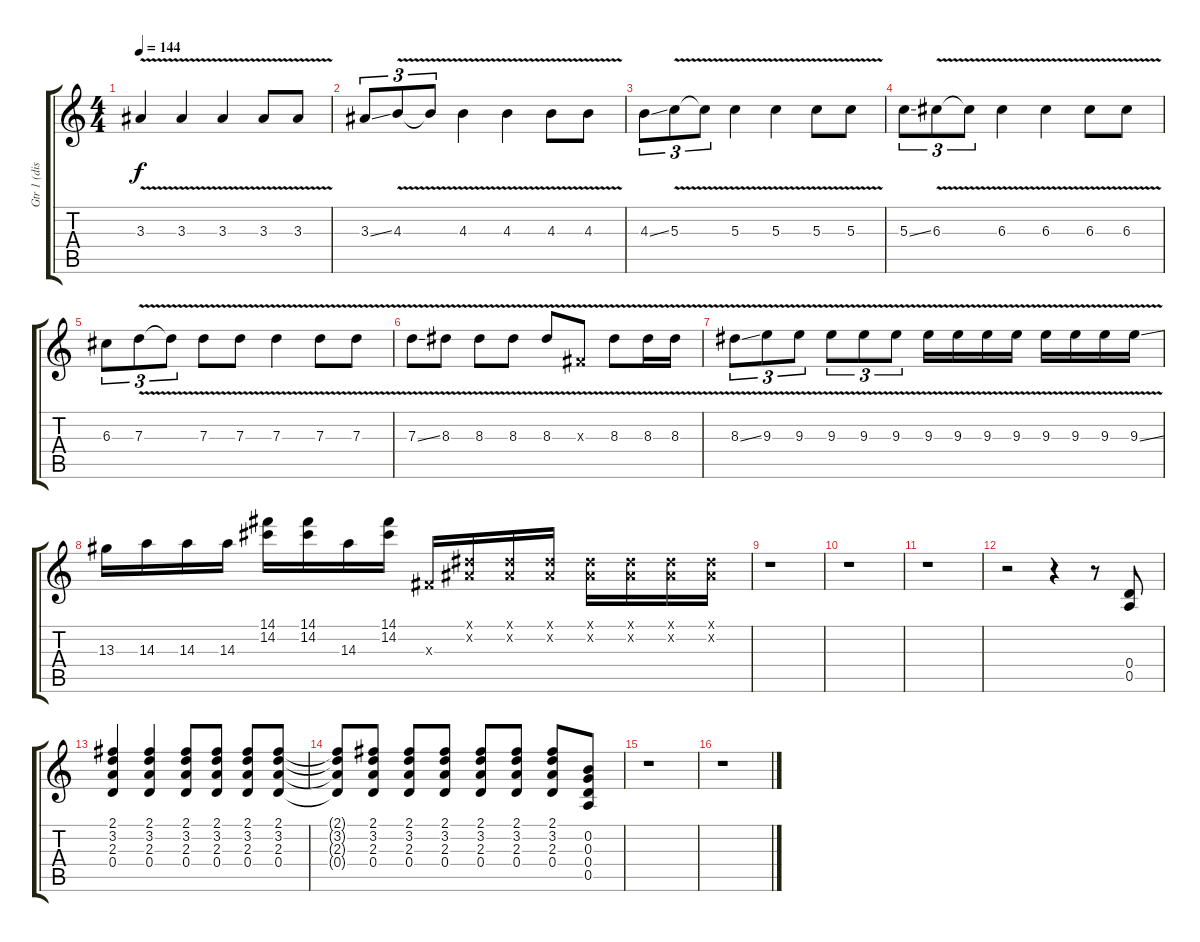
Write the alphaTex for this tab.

\track ("Gtr 1 (dist)" "Gtr 1 (dis") {instrument distortionguitar}
\staff {score tabs}
\tuning (E4 B3 G3 D3 A2 E2) {hide}
\ts (4 4)
\tempo 144
\clef g2
\ks c
3.3{v}.4{dy f} 3.3{v}.4 3.3{v}.4 3.3{v}.8 3.3{v}.8 |
3.3{ss}.8{tu (3 2)} 4.3{v}.8{tu (3 2)} 4.3{t}.8{tu (3 2)} 4.3{v}.4 4.3{v}.4 4.3{v}.8 4.3{v}.8 |
4.3{ss}.8{tu (3 2)} 5.3{v}.8{tu (3 2)} 5.3{t}.8{tu (3 2)} 5.3{v}.4 5.3{v}.4 5.3{v}.8 5.3{v}.8 |
5.3{ss}.8{tu (3 2)} 6.3{v}.8{tu (3 2)} 6.3{t}.8{tu (3 2)} 6.3{v}.4 6.3{v}.4 6.3{v}.8 6.3{v}.8 |
6.3.8{tu (3 2)} 7.3{v}.8{tu (3 2)} 7.3{t}.8{tu (3 2)} 7.3{v}.8 7.3{v}.8 7.3{v}.4 7.3{v}.8 7.3{v}.8 |
7.3{v ss}.8 8.3{v}.8 8.3{v}.8 8.3{v}.8 8.3{v}.8 -1.3{v x}.8 8.3{v}.8 8.3{v}.16 8.3{v}.16 |
8.3{v ss}.8{tu (3 2)} 9.3{v}.8{tu (3 2)} 9.3{v}.8{tu (3 2)} 9.3{v}.8{tu (3 2)} 9.3{v}.8{tu (3 2)} 9.3{v}.8{tu (3 2)} 9.3{v}.16 9.3{v}.16 9.3{v}.16 9.3{v}.16 9.3{v}.16 9.3{v}.16 9.3{v}.16 9.3{v ss}.16 |
13.3.16 14.3.16 14.3.16 14.3.16 (14.1 14.2).16 (14.1 14.2).16 14.3.16 (14.1 14.2).16 -1.3{x}.16 (-1.1{x} -1.2{x}).16 (-1.1{x} -1.2{x}).16 (-1.1{x} -1.2{x}).16 (-1.1{x} -1.2{x}).16 (-1.1{x} -1.2{x}).16 (-1.1{x} -1.2{x}).16 (-1.1{x} -1.2{x}).16 |
r.1 |
r.1 |
r.1 |
r.2 r.4 r.8 (0.4 0.5).8 |
(2.1 3.2 2.3 0.4).4 (2.1 3.2 2.3 0.4).4 (2.1 3.2 2.3 0.4).8 (2.1 3.2 2.3 0.4).8 (2.1 3.2 2.3 0.4).8 (2.1 3.2 2.3 0.4).8 |
(2.1{t} 3.2{t} 2.3{t} 0.4{t}).8 (2.1 3.2 2.3 0.4).8 (2.1 3.2 2.3 0.4).8 (2.1 3.2 2.3 0.4).8 (2.1 3.2 2.3 0.4).8 (2.1 3.2 2.3 0.4).8 (2.1 3.2 2.3 0.4).8 (0.2 0.3 0.4 0.5).8 |
r.1 |
r.1
